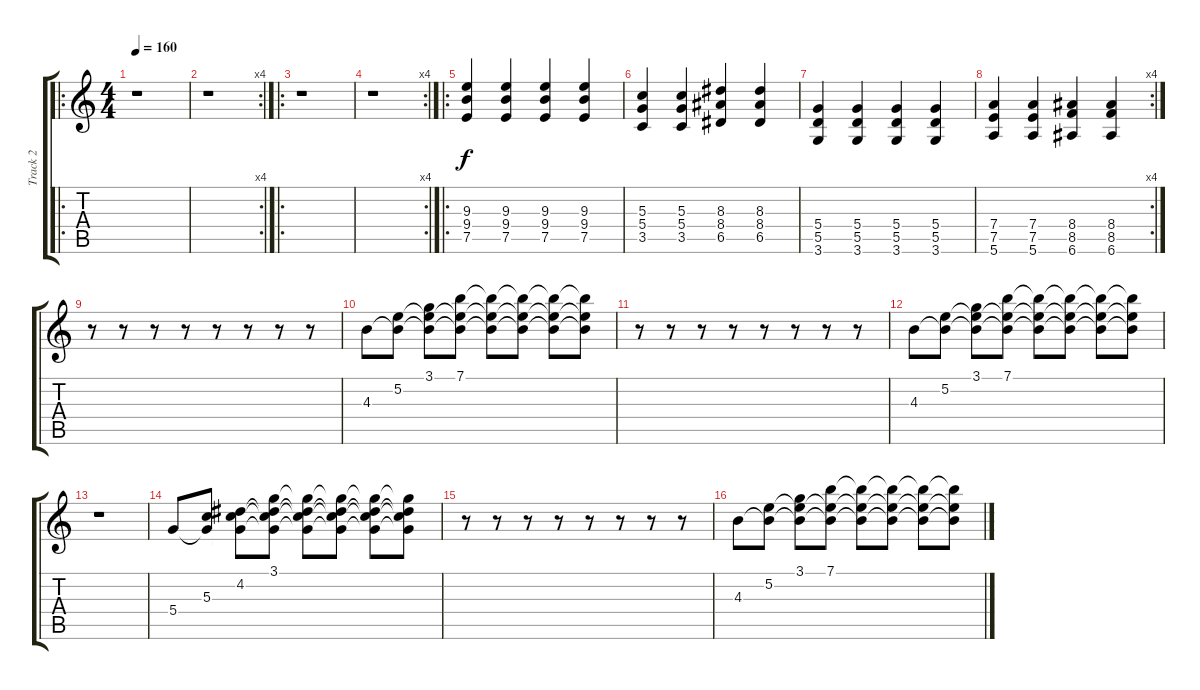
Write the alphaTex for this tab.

\track ("Track 2" "Track 2") {instrument distortionguitar}
\staff {score tabs}
\tuning (E4 B3 G3 D3 A2 E2) {hide}
\ro
\ts (4 4)
\tempo 160
\clef g2
\ks c
r.1{dy f} |
\rc 4
r.1 |
\ro
r.1 |
\rc 4
r.1 |
\ro
(9.3 9.4 7.5).4 (9.3 9.4 7.5).4 (9.3 9.4 7.5).4 (9.3 9.4 7.5).4 |
(5.3 5.4 3.5).4 (5.3 5.4 3.5).4 (8.3 8.4 6.5).4 (8.3 8.4 6.5).4 |
(5.4 5.5 3.6).4 (5.4 5.5 3.6).4 (5.4 5.5 3.6).4 (5.4 5.5 3.6).4 |
\rc 4
(7.4 7.5 5.6).4 (7.4 7.5 5.6).4 (8.4 8.5 6.6).4 (8.4 8.5 6.6).4 |
r.8 r.8 r.8 r.8 r.8 r.8 r.8 r.8 |
4.3.8 (5.2 4.3{t}).8 (3.1 5.2{t} 4.3{t}).8 (7.1 5.2{t} 4.3{t}).8 (7.1{t} 5.2{t} 4.3{t}).8 (7.1{t} 5.2{t} 4.3{t}).8 (7.1{t} 5.2{t} 4.3{t}).8 (7.1{t} 5.2{t} 4.3{t}).8 |
r.8 r.8 r.8 r.8 r.8 r.8 r.8 r.8 |
4.3.8 (5.2 4.3{t}).8 (3.1 5.2{t} 4.3{t}).8 (7.1 5.2{t} 4.3{t}).8 (7.1{t} 5.2{t} 4.3{t}).8 (7.1{t} 5.2{t} 4.3{t}).8 (7.1{t} 5.2{t} 4.3{t}).8 (7.1{t} 5.2{t} 4.3{t}).8 |
r.1 |
5.4.8 (5.3 5.4{t}).8 (4.2 5.3{t} 5.4{t}).8 (3.1 4.2{t} 5.3{t} 5.4{t}).8 (3.1{t} 4.2{t} 5.3{t} 5.4{t}).8 (3.1{t} 4.2{t} 5.3{t} 5.4{t}).8 (3.1{t} 4.2{t} 5.3{t} 5.4{t}).8 (3.1{t} 4.2{t} 5.3{t} 5.4{t}).8 |
r.8 r.8 r.8 r.8 r.8 r.8 r.8 r.8 |
4.3.8 (5.2 4.3{t}).8 (3.1 5.2{t} 4.3{t}).8 (7.1 5.2{t} 4.3{t}).8 (7.1{t} 5.2{t} 4.3{t}).8 (7.1{t} 5.2{t} 4.3{t}).8 (7.1{t} 5.2{t} 4.3{t}).8 (7.1{t} 5.2{t} 4.3{t}).8
